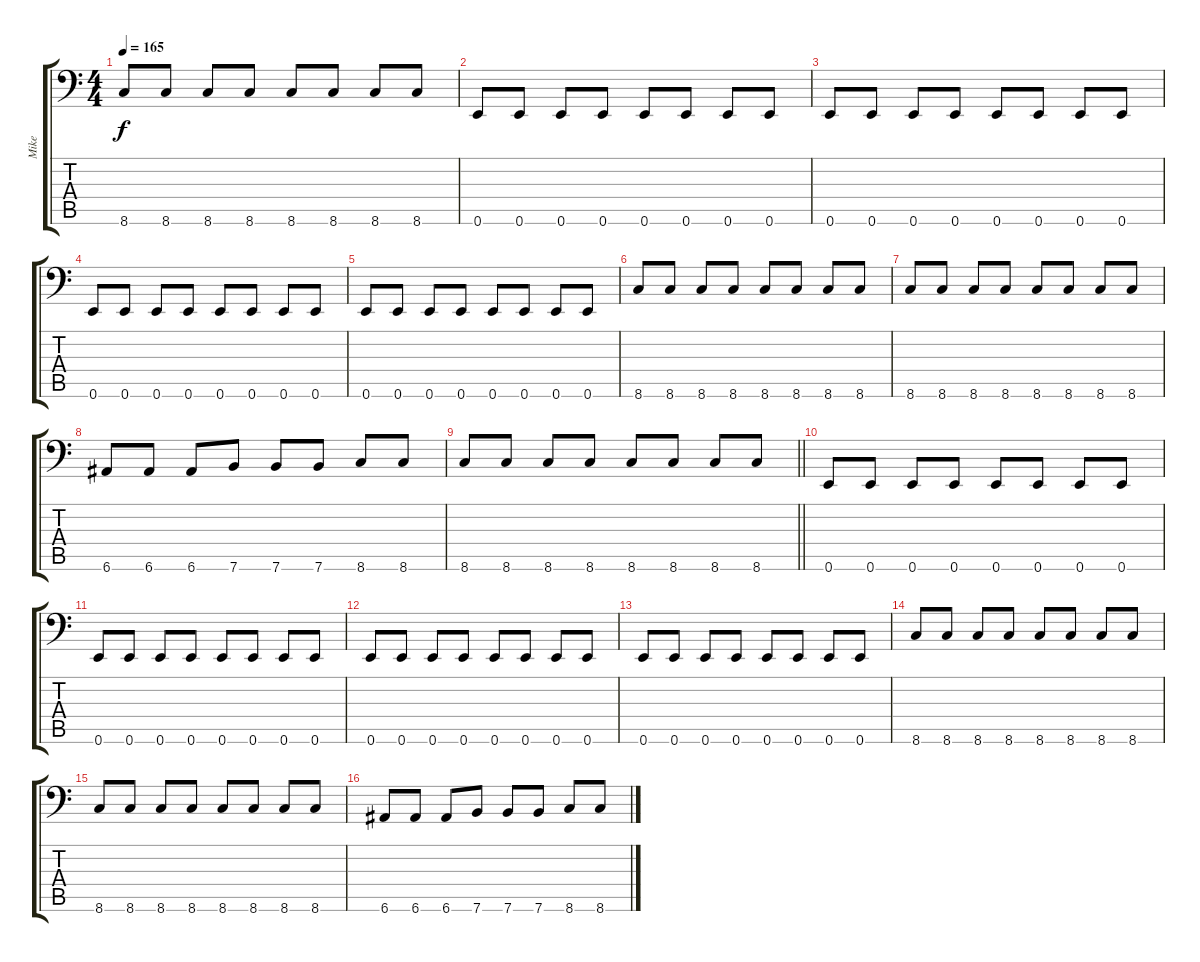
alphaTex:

\track ("Mike" "Mike") {mute instrument electricbasspick}
\staff {score tabs}
\tuning (E3 B2 G2 D2 A1 E1) {hide}
\ts (4 4)
\tempo 165
\clef f4
\ks c
8.6.8{dy f} 8.6.8 8.6.8 8.6.8 8.6.8 8.6.8 8.6.8 8.6.8 |
0.6.8 0.6.8 0.6.8 0.6.8 0.6.8 0.6.8 0.6.8 0.6.8 |
0.6.8 0.6.8 0.6.8 0.6.8 0.6.8 0.6.8 0.6.8 0.6.8 |
0.6.8 0.6.8 0.6.8 0.6.8 0.6.8 0.6.8 0.6.8 0.6.8 |
0.6.8 0.6.8 0.6.8 0.6.8 0.6.8 0.6.8 0.6.8 0.6.8 |
8.6.8 8.6.8 8.6.8 8.6.8 8.6.8 8.6.8 8.6.8 8.6.8 |
8.6.8 8.6.8 8.6.8 8.6.8 8.6.8 8.6.8 8.6.8 8.6.8 |
6.6.8 6.6.8 6.6.8 7.6.8 7.6.8 7.6.8 8.6.8 8.6.8 |
\barLineRight lightlight
8.6.8 8.6.8 8.6.8 8.6.8 8.6.8 8.6.8 8.6.8 8.6.8 |
0.6.8 0.6.8 0.6.8 0.6.8 0.6.8 0.6.8 0.6.8 0.6.8 |
0.6.8 0.6.8 0.6.8 0.6.8 0.6.8 0.6.8 0.6.8 0.6.8 |
0.6.8 0.6.8 0.6.8 0.6.8 0.6.8 0.6.8 0.6.8 0.6.8 |
0.6.8 0.6.8 0.6.8 0.6.8 0.6.8 0.6.8 0.6.8 0.6.8 |
8.6.8 8.6.8 8.6.8 8.6.8 8.6.8 8.6.8 8.6.8 8.6.8 |
8.6.8 8.6.8 8.6.8 8.6.8 8.6.8 8.6.8 8.6.8 8.6.8 |
6.6.8 6.6.8 6.6.8 7.6.8 7.6.8 7.6.8 8.6.8 8.6.8
